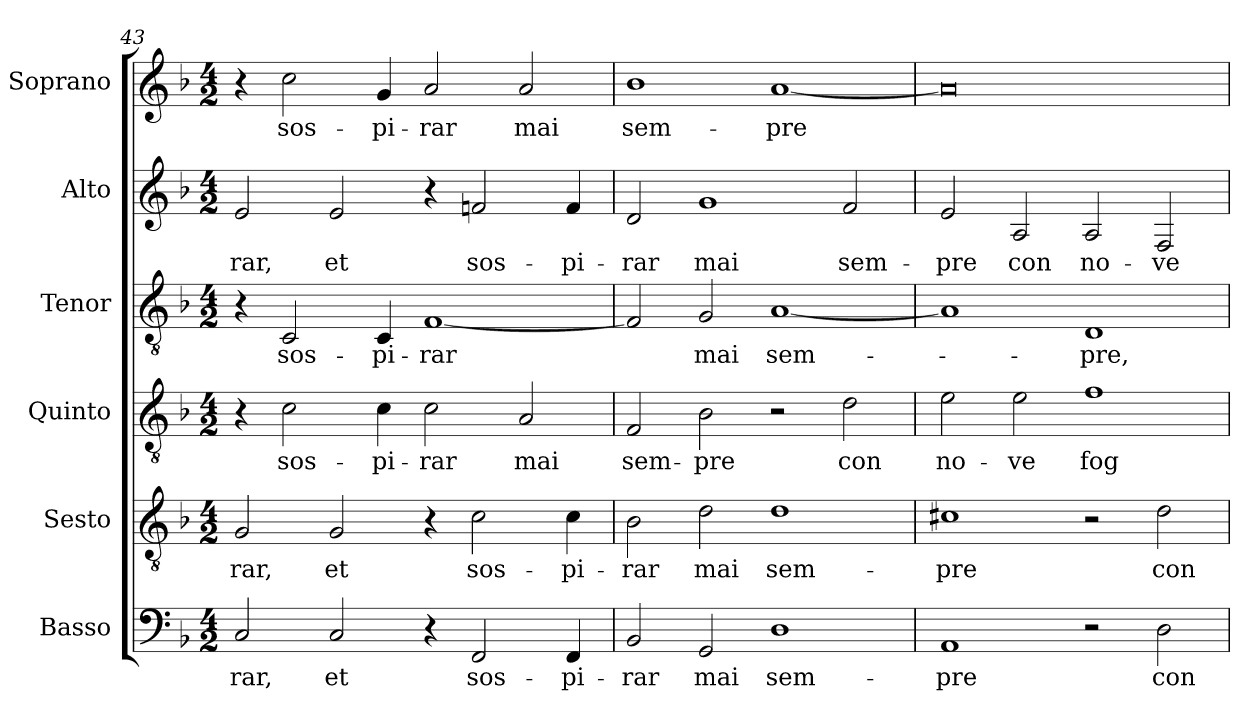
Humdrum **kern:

**kern	**text	**kern	**text	**kern	**text	**kern	**text	**kern	**text	**kern	**text
*part6	*part6	*part5	*part5	*part4	*part4	*part3	*part3	*part2	*part2	*part1	*part1
*staff6	*staff6	*staff5	*staff5	*staff4	*staff4	*staff3	*staff3	*staff2	*staff2	*staff1	*staff1
*I"Basso	*	*I"Sesto	*	*I"Quinto	*	*I"Tenor	*	*I"Alto	*	*I"Soprano	*
*	*	*I'T.	*	*I'T.	*	*I'T.	*	*I'A.	*	*I'Sop.	*
*clefF4	*	*clefGv2	*	*clefGv2	*	*clefGv2	*	*clefG2	*	*clefG2	*
*	*	*ITrd7c12	*	*ITrd7c12	*	*ITrd7c12	*	*	*	*	*
*k[b-]	*	*k[b-]	*	*k[b-]	*	*k[b-]	*	*k[b-]	*	*k[b-]	*
*F:	*	*F:	*	*F:	*	*F:	*	*F:	*	*F:	*
*M4/2	*	*M4/2	*	*M4/2	*	*M4/2	*	*M4/2	*	*M4/2	*
=43	=43	=43	=43	=43	=43	=43	=43	=43	=43	=43	=43
!	!LO:LY:b:color=#000000	!	!	!	!	!	!	!	!	!	!
!	!	!	!LO:LY:b:color=#000000	!	!	!	!	!	!	!	!
!	!	!	!	!	!	!	!	!	!LO:LY:b:color=#000000	!	!
2Ci/	-rar,	2GGi/	-rar,	4r	.	4r	.	2ei/	-rar,	4r	.
!	!	!	!	!	!LO:LY:b:color=#000000	!	!	!	!	!	!
!	!	!	!	!	!	!	!LO:LY:b:color=#000000	!	!	!	!
!	!	!	!	!	!	!	!	!	!	!	!LO:LY:b:color=#000000
.	.	.	.	2Ci\	sos-	2CCi/	sos-	.	.	2cci\	sos-
!	!LO:LY:b:color=#000000	!	!	!	!	!	!	!	!	!	!
!	!	!	!LO:LY:b:color=#000000	!	!	!	!	!	!	!	!
!	!	!	!	!	!	!	!	!	!LO:LY:b:color=#000000	!	!
2Ci/	et	2GGi/	et	.	.	.	.	2ei/	et	.	.
!	!	!	!	!	!LO:LY:b:color=#000000	!	!	!	!	!	!
!	!	!	!	!	!	!	!LO:LY:b:color=#000000	!	!	!	!
!	!	!	!	!	!	!	!	!	!	!	!LO:LY:b:color=#000000
.	.	.	.	4Ci\	-pi-	4CCi/	-pi-	.	.	4gi/	-pi-
!	!	!	!	!	!LO:LY:b:color=#000000	!	!	!	!	!	!
!	!	!	!	!	!	!	!LO:LY:b:color=#000000	!	!	!	!
!	!	!	!	!	!	!	!	!	!	!	!LO:LY:b:color=#000000
4r	.	4r	.	2Ci\	-rar	[1FFi	-rar	4r	.	2ai/	-rar
!	!LO:LY:b:color=#000000	!	!	!	!	!	!	!	!	!	!
!	!	!	!LO:LY:b:color=#000000	!	!	!	!	!	!	!	!
!	!	!	!	!	!	!	!	!	!LO:LY:b:color=#000000	!	!
2FFi/	sos-	2Ci\	sos-	.	.	.	.	2fni/	sos-	.	.
!	!	!	!	!	!LO:LY:b:color=#000000	!	!	!	!	!	!
!	!	!	!	!	!	!	!	!	!	!	!LO:LY:b:color=#000000
.	.	.	.	2AAi/	mai	.	.	.	.	2ai/	mai
!	!LO:LY:b:color=#000000	!	!	!	!	!	!	!	!	!	!
!	!	!	!LO:LY:b:color=#000000	!	!	!	!	!	!	!	!
!	!	!	!	!	!	!	!	!	!LO:LY:b:color=#000000	!	!
4FFi/	-pi-	4Ci\	-pi-	.	.	.	.	4fi/	-pi-	.	.
!!LO:PB:g=z
=44	=44	=44	=44	=44	=44	=44	=44	=44	=44	=44	=44
!	!LO:LY:b:color=#000000	!	!	!	!	!	!	!	!	!	!
!	!	!	!LO:LY:b:color=#000000	!	!	!	!	!	!	!	!
!	!	!	!	!	!LO:LY:b:color=#000000	!	!	!	!	!	!
!	!	!	!	!	!	!	!	!	!LO:LY:b:color=#000000	!	!
!	!	!	!	!	!	!	!	!	!	!	!LO:LY:b:color=#000000
2BB-i/	-rar	2BB-i\	-rar	2FFi/	sem-	2FFi/]	.	2di/	-rar	1b-i	sem-
!	!LO:LY:b:color=#000000	!	!	!	!	!	!	!	!	!	!
!	!	!	!LO:LY:b:color=#000000	!	!	!	!	!	!	!	!
!	!	!	!	!	!LO:LY:b:color=#000000	!	!	!	!	!	!
!	!	!	!	!	!	!	!LO:LY:b:color=#000000	!	!	!	!
!	!	!	!	!	!	!	!	!	!LO:LY:b:color=#000000	!	!
2GGi/	mai	2Di\	mai	2BB-i\	-pre	2GGi/	mai	1gi	mai	.	.
!	!LO:LY:b:color=#000000	!	!	!	!	!	!	!	!	!	!
!	!	!	!LO:LY:b:color=#000000	!	!	!	!	!	!	!	!
!	!	!	!	!	!	!	!LO:LY:b:color=#000000	!	!	!	!
!	!	!	!	!	!	!	!	!	!	!	!LO:LY:b:color=#000000
1Di	sem-	1Di	sem-	2r	.	[1AAi	sem-	.	.	[1ai	-pre
!	!	!	!	!	!LO:LY:b:color=#000000	!	!	!	!	!	!
!	!	!	!	!	!	!	!	!	!LO:LY:b:color=#000000	!	!
.	.	.	.	2Di\	con	.	.	2fi/	sem-	.	.
=45	=45	=45	=45	=45	=45	=45	=45	=45	=45	=45	=45
!	!LO:LY:b:color=#000000	!	!	!	!	!	!	!	!	!	!
!	!	!	!LO:LY:b:color=#000000	!	!	!	!	!	!	!	!
!	!	!	!	!	!LO:LY:b:color=#000000	!	!	!	!	!	!
!	!	!	!	!	!	!	!	!	!LO:LY:b:color=#000000	!	!
1AAi	-pre	1C#Xi	-pre	2Ei\	no-	1AAi]	.	2ei/	-pre	0ai]	.
!	!	!	!	!	!LO:LY:b:color=#000000	!	!	!	!	!	!
!	!	!	!	!	!	!	!	!	!LO:LY:b:color=#000000	!	!
.	.	.	.	2Ei\	-ve	.	.	2Ai/	con	.	.
!	!	!	!	!	!LO:LY:b:color=#000000	!	!	!	!	!	!
!	!	!	!	!	!	!	!LO:LY:b:color=#000000	!	!	!	!
!	!	!	!	!	!	!	!	!	!LO:LY:b:color=#000000	!	!
2r	.	2r	.	1Fi	fog-	1DDi	-pre,	2Ai/	no-	.	.
!	!LO:LY:b:color=#000000	!	!	!	!	!	!	!	!	!	!
!	!	!	!LO:LY:b:color=#000000	!	!	!	!	!	!	!	!
!	!	!	!	!	!	!	!	!	!LO:LY:b:color=#000000	!	!
2Di\	con	2Di\	con	.	.	.	.	2Fi/	-ve	.	.
=	=	=	=	=	=	=	=	=	=	=	=
*-	*-	*-	*-	*-	*-	*-	*-	*-	*-	*-	*-
